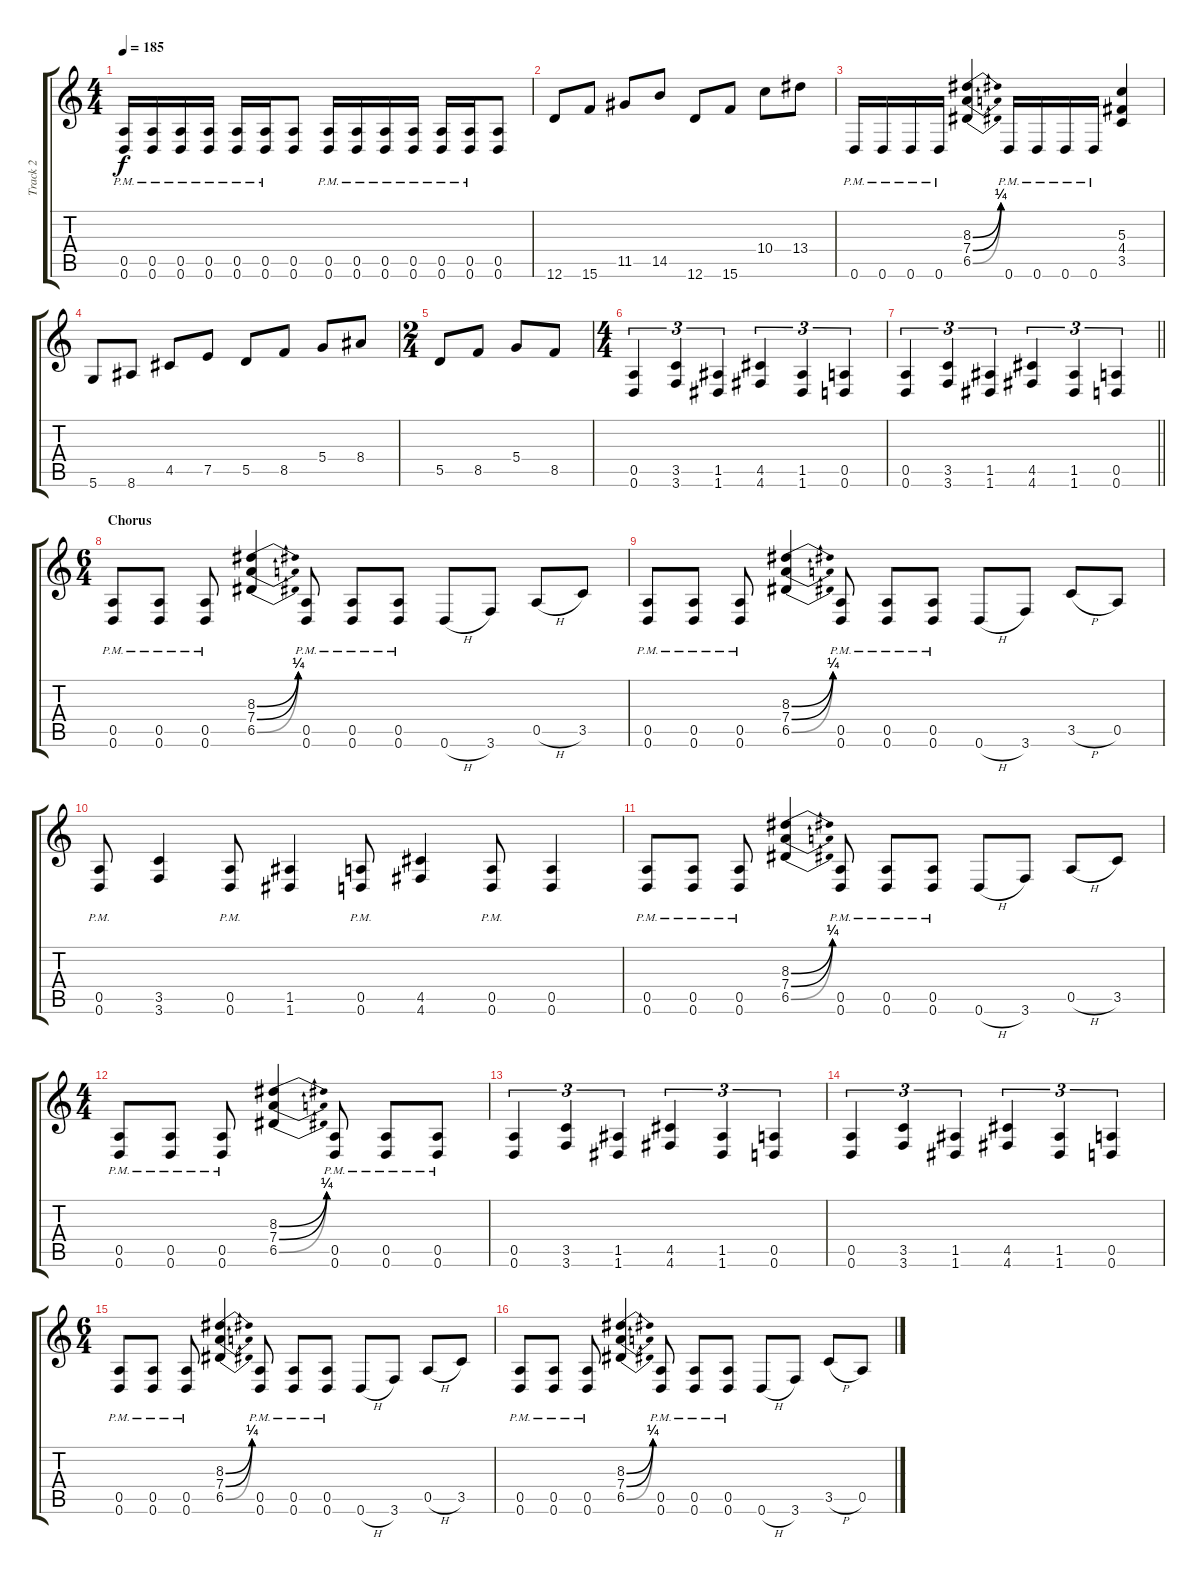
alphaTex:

\track ("Track 2" "Track 2") {instrument distortionguitar}
\staff {score tabs}
\tuning (E4 B3 G3 D3 A2 D2) {hide}
\ts (4 4)
\tempo 185
\clef g2
\ks c
(0.5{pm} 0.6{pm}).16{dy f} (0.5{pm} 0.6{pm}).16 (0.5{pm} 0.6{pm}).16 (0.5{pm} 0.6{pm}).16 (0.5{pm} 0.6{pm}).16 (0.5{pm} 0.6{pm}).16 (0.5 0.6).8 (0.5{pm} 0.6{pm}).16 (0.5{pm} 0.6{pm}).16 (0.5{pm} 0.6{pm}).16 (0.5{pm} 0.6{pm}).16 (0.5{pm} 0.6{pm}).16 (0.5{pm} 0.6{pm}).16 (0.5 0.6).8 |
12.6.8 15.6.8 11.5.8 14.5.8 12.6.8 15.6.8 10.4.8 13.4.8 |
0.6{pm}.16 0.6{pm}.16 0.6{pm}.16 0.6{pm}.16 (8.3{be (bend 0 0 60 1)} 7.4{be (bend 0 0 60 1)} 6.5{be (bend 0 0 60 1)}).4 0.6{pm}.16 0.6{pm}.16 0.6{pm}.16 0.6{pm}.16 (5.3 4.4 3.5).4 |
5.6.8 8.6.8 4.5.8 7.5.8 5.5.8 8.5.8 5.4.8 8.4.8 |
\ts (2 4)
5.5.8 8.5.8 5.4.8 8.5.8 |
\ts (4 4)
(0.5 0.6).4{tu (3 2)} (3.5 3.6).4{tu (3 2)} (1.5 1.6).4{tu (3 2)} (4.5 4.6).4{tu (3 2)} (1.5 1.6).4{tu (3 2)} (0.5 0.6).4{tu (3 2)} |
\barLineRight lightlight
(0.5 0.6).4{tu (3 2)} (3.5 3.6).4{tu (3 2)} (1.5 1.6).4{tu (3 2)} (4.5 4.6).4{tu (3 2)} (1.5 1.6).4{tu (3 2)} (0.5 0.6).4{tu (3 2)} |
\ts (6 4)
\section ("" "Chorus")
(0.5{pm} 0.6{pm}).8 (0.5{pm} 0.6{pm}).8 (0.5{pm} 0.6{pm}).8 (8.3{be (bend 0 0 60 1)} 7.4{be (bend 0 0 60 1)} 6.5{be (bend 0 0 60 1)}).4 (0.5{pm} 0.6{pm}).8 (0.5{pm} 0.6{pm}).8 (0.5{pm} 0.6{pm}).8 0.6{h}.8 3.6.8 0.5{h}.8 3.5.8 |
(0.5{pm} 0.6{pm}).8 (0.5{pm} 0.6{pm}).8 (0.5{pm} 0.6{pm}).8 (8.3{be (bend 0 0 60 1)} 7.4{be (bend 0 0 60 1)} 6.5{be (bend 0 0 60 1)}).4 (0.5{pm} 0.6{pm}).8 (0.5{pm} 0.6{pm}).8 (0.5{pm} 0.6{pm}).8 0.6{h}.8 3.6.8 3.5{h}.8 0.5.8 |
(0.5{pm} 0.6{pm}).8 (3.5 3.6).4 (0.5{pm} 0.6{pm}).8 (1.5 1.6).4 (0.5{pm} 0.6{pm}).8 (4.5 4.6).4 (0.5{pm} 0.6{pm}).8 (0.5 0.6).4 |
(0.5{pm} 0.6{pm}).8 (0.5{pm} 0.6{pm}).8 (0.5{pm} 0.6{pm}).8 (8.3{be (bend 0 0 60 1)} 7.4{be (bend 0 0 60 1)} 6.5{be (bend 0 0 60 1)}).4 (0.5{pm} 0.6{pm}).8 (0.5{pm} 0.6{pm}).8 (0.5{pm} 0.6{pm}).8 0.6{h}.8 3.6.8 0.5{h}.8 3.5.8 |
\ts (4 4)
(0.5{pm} 0.6{pm}).8 (0.5{pm} 0.6{pm}).8 (0.5{pm} 0.6{pm}).8 (8.3{be (bend 0 0 60 1)} 7.4{be (bend 0 0 60 1)} 6.5{be (bend 0 0 60 1)}).4 (0.5{pm} 0.6{pm}).8 (0.5{pm} 0.6{pm}).8 (0.5{pm} 0.6{pm}).8 |
(0.5 0.6).4{tu (3 2)} (3.5 3.6).4{tu (3 2)} (1.5 1.6).4{tu (3 2)} (4.5 4.6).4{tu (3 2)} (1.5 1.6).4{tu (3 2)} (0.5 0.6).4{tu (3 2)} |
(0.5 0.6).4{tu (3 2)} (3.5 3.6).4{tu (3 2)} (1.5 1.6).4{tu (3 2)} (4.5 4.6).4{tu (3 2)} (1.5 1.6).4{tu (3 2)} (0.5 0.6).4{tu (3 2)} |
\ts (6 4)
(0.5{pm} 0.6{pm}).8 (0.5{pm} 0.6{pm}).8 (0.5{pm} 0.6{pm}).8 (8.3{be (bend 0 0 60 1)} 7.4{be (bend 0 0 60 1)} 6.5{be (bend 0 0 60 1)}).4 (0.5{pm} 0.6{pm}).8 (0.5{pm} 0.6{pm}).8 (0.5{pm} 0.6{pm}).8 0.6{h}.8 3.6.8 0.5{h}.8 3.5.8 |
(0.5{pm} 0.6{pm}).8 (0.5{pm} 0.6{pm}).8 (0.5{pm} 0.6{pm}).8 (8.3{be (bend 0 0 60 1)} 7.4{be (bend 0 0 60 1)} 6.5{be (bend 0 0 60 1)}).4 (0.5{pm} 0.6{pm}).8 (0.5{pm} 0.6{pm}).8 (0.5{pm} 0.6{pm}).8 0.6{h}.8 3.6.8 3.5{h}.8 0.5.8
